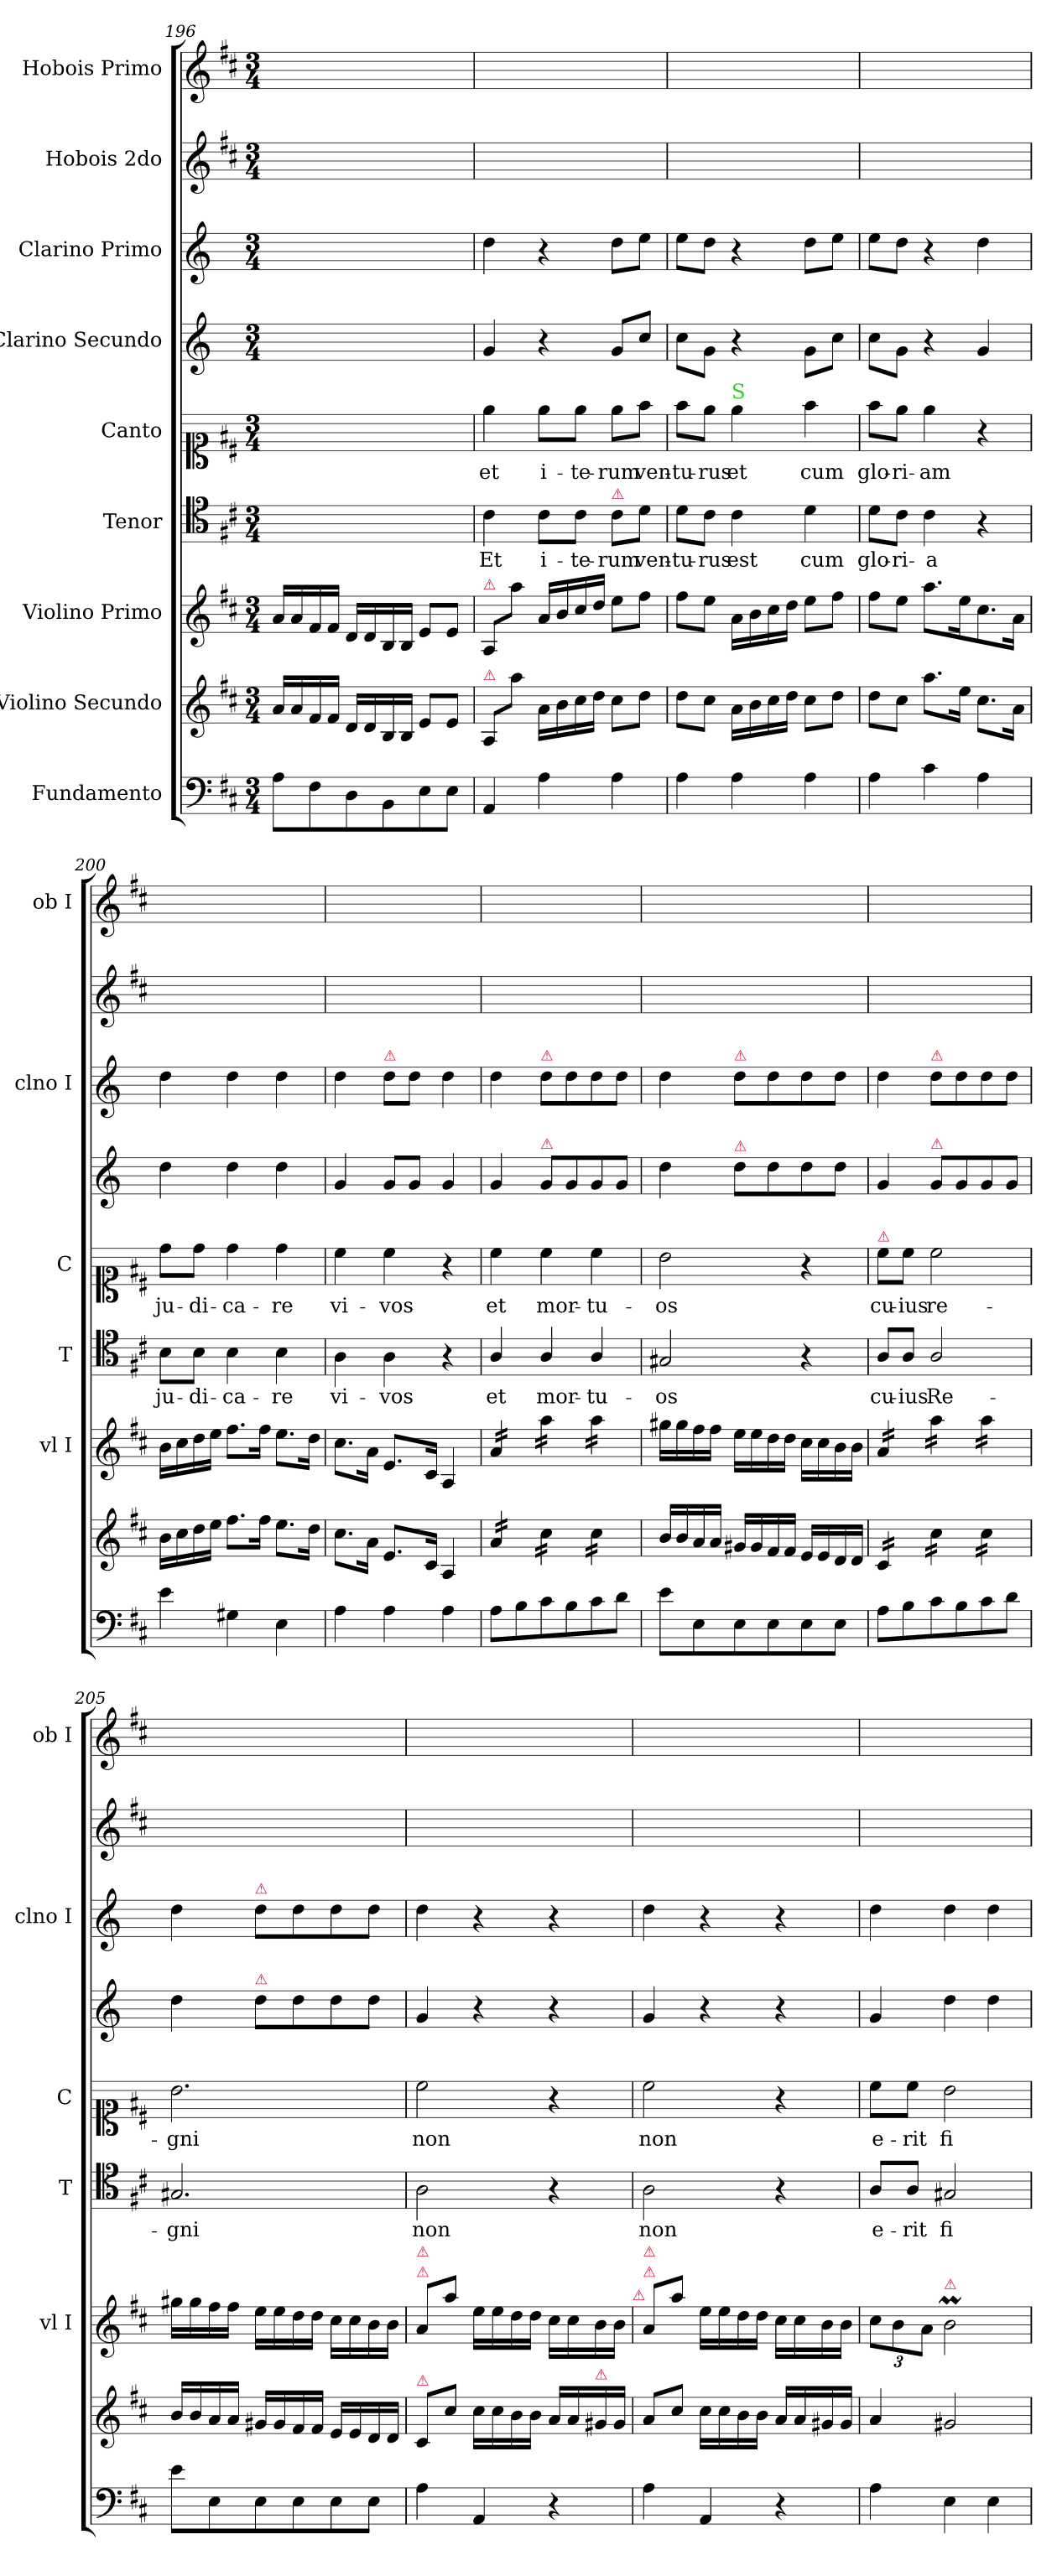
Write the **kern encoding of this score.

**kern	**kern	**kern	**kern	**text	**kern	**text	**kern	**kern	**kern	**kern
*part9	*part8	*part7	*part6	*part6	*part5	*part5	*part4	*part3	*part2	*part1
*staff9	*staff8	*staff7	*staff6	*staff6	*staff5	*staff5	*staff4	*staff3	*staff2	*staff1
*I"Fundamento	*I"Violino Secundo	*I"Violino Primo	*I"Tenor	*	*I"Canto	*	*I"Clarino Secundo	*I"Clarino Primo	*I"Hobois 2do	*I"Hobois Primo
*	*	*I'vl I	*I'T	*	*I'C	*	*	*I'clno I	*	*I'ob I
*clefF4	*clefG2	*clefG2	*clefC4	*	*clefC1	*	*clefG2	*clefG2	*clefG2	*clefG2
*	*	*	*	*	*	*	*ITrd-1c-2	*ITrd-1c-2	*	*
*k[f#c#]	*k[f#c#]	*k[f#c#]	*k[f#c#]	*	*k[f#c#]	*	*k[f#c#]	*k[f#c#]	*k[f#c#]	*k[f#c#]
*M3/4	*M3/4	*M3/4	*M3/4	*	*M3/4	*	*M3/4	*M3/4	*M3/4	*M3/4
=196	=196	=196	=196	=196	=196	=196	=196	=196	=196	=196
8A\L	16a/LL	16a/LL	2.ryy	.	2.ryy	.	2.ryy	2.ryy	2.ryy	2.ryy
.	16a/	16a/	.	.	.	.	.	.	.	.
8F#\	16f#/	16f#/	.	.	.	.	.	.	.	.
.	16f#/JJ	16f#/JJ	.	.	.	.	.	.	.	.
8D\	16d/LL	16d/LL	.	.	.	.	.	.	.	.
.	16d/	16d/	.	.	.	.	.	.	.	.
8BB\	16B/	16B/	.	.	.	.	.	.	.	.
.	16B/JJ	16B/JJ	.	.	.	.	.	.	.	.
8E\	8e/L	8e/L	.	.	.	.	.	.	.	.
8E\J	8e/J	8e/J	.	.	.	.	.	.	.	.
=197	=197	=197	=197	=197	=197	=197	=197	=197	=197	=197
!	!	!LO:TX:a:color=crimson:t=⚠	!	!	!	!	!	!	!	!
!	!LO:TX:a:color=crimson:t=⚠	!	!	!	!	!	!	!	!	!
4AA/	8A/L	8A/L	4c#\	Et	4ee\	et	4a/	4ee\	2.ryy	2.ryy
.	8aa\J	8aa\J	.	.	.	.	.	.	.	.
4A\	16a\LL	16a/LL	8c#\L	i-	8ee\L	i-	4r	4r	.	.
.	16b\	16b/	.	.	.	.	.	.	.	.
.	16cc#\	16cc#/	8c#\J	-te-	8ee\J	-te-	.	.	.	.
.	16dd\JJ	16dd/JJ	.	.	.	.	.	.	.	.
!	!	!	!LO:TX:a:color=crimson:t=⚠	!	!	!	!	!	!	!
4A\	8cc#\L	8ee\L	8c#\L	-rum	8ee\L	-rum	8a/L	8ee\L	.	.
.	8dd\J	8ff#\J	8d\J	ven-	8ff#\J	ven-	8dd/J	8ff#\J	.	.
=198	=198	=198	=198	=198	=198	=198	=198	=198	=198	=198
4A\	8dd\L	8ff#\L	8d\L	-tu-	8ff#\L	-tu-	8dd\L	8ff#\L	2.ryy	2.ryy
.	8cc#\J	8ee\J	8c#\J	-rus	8ee\J	-rus	8a\J	8ee\J	.	.
!	!	!	!	!	!LO:TX:a:color=limegreen:t=S	!	!	!	!	!
4A\	16a\LL	16a\LL	4c#\	est	4ee\	et	4r	4r	.	.
.	16b\	16b\	.	.	.	.	.	.	.	.
.	16cc#\	16cc#\	.	.	.	.	.	.	.	.
.	16dd\JJ	16dd\JJ	.	.	.	.	.	.	.	.
4A\	8cc#\L	8ee\L	4d\	cum	4ff#\	cum	8a\L	8ee\L	.	.
.	8dd\J	8ff#\J	.	.	.	.	8dd\J	8ff#\J	.	.
=199	=199	=199	=199	=199	=199	=199	=199	=199	=199	=199
4A\	8dd\L	8ff#\L	8d\L	glo-	8ff#\L	glo-	8dd\L	8ff#\L	2.ryy	2.ryy
.	8cc#\J	8ee\J	8c#\J	-ri-	8ee\J	-ri-	8a\J	8ee\J	.	.
4c#\	8.aa\L	8.aa\L	4c#\	-a	4ee\	-am	4r	4r	.	.
.	16ee\Jk	16ee\K	.	.	.	.	.	.	.	.
4A\	8.cc#\L	8.cc#\	4r	.	4r	.	4a/	4ee\	.	.
.	16a\Jk	16a\Jk	.	.	.	.	.	.	.	.
=200	=200	=200	=200	=200	=200	=200	=200	=200	=200	=200
4e\	16b\LL	16b\LL	8B\L	ju-	8dd\L	ju-	4ee\	4ee\	2.ryy	2.ryy
.	16cc#\	16cc#\	.	.	.	.	.	.	.	.
.	16dd\	16dd\	8B\J	-di-	8dd\J	-di-	.	.	.	.
.	16ee\JJ	16ee\JJ	.	.	.	.	.	.	.	.
4G#X\	8.ff#\L	8.ff#\L	4B\	-ca-	4dd\	-ca-	4ee\	4ee\	.	.
.	16ff#\Jk	16ff#\Jk	.	.	.	.	.	.	.	.
4E\	8.ee\L	8.ee\L	4B\	-re	4dd\	-re	4ee\	4ee\	.	.
.	16dd\Jk	16dd\Jk	.	.	.	.	.	.	.	.
=201	=201	=201	=201	=201	=201	=201	=201	=201	=201	=201
4A\	8.cc#\L	8.cc#\L	4A\	vi-	4cc#\	vi-	4a/	4ee\	2.ryy	2.ryy
.	16a\Jk	16a\Jk	.	.	.	.	.	.	.	.
!	!	!	!	!	!	!	!	!LO:TX:a:color=crimson:t=⚠	!	!
4A\	8.e/L	8.e/L	4A\	-vos	4cc#\	-vos	8a/L	8ee\L	.	.
.	.	.	.	.	.	.	8a/J	8ee\J	.	.
.	16c#/Jk	16c#/Jk	.	.	.	.	.	.	.	.
4A\	4A/	4A/	4r	.	4r	.	4a/	4ee\	.	.
=202	=202	=202	=202	=202	=202	=202	=202	=202	=202	=202
*	*tremolo	*	*	*	*	*	*	*	*	*
*	*	*tremolo	*	*	*	*	*	*	*	*
8A\L	16a/LL	16a/LL	4A/	et	4cc#\	et	4a/	4ee\	2.ryy	2.ryy
.	16a/	16a/	.	.	.	.	.	.	.	.
8B\	16a/	16a/	.	.	.	.	.	.	.	.
.	16a/JJ	16a/JJ	.	.	.	.	.	.	.	.
!	!	!	!	!	!	!	!	!LO:TX:a:color=crimson:t=⚠	!	!
!	!	!	!	!	!	!	!LO:TX:a:color=crimson:t=⚠	!	!	!
8c#\	16cc#\LL	16aa\LL	4A/	mor-	4cc#\	mor-	8a/L	8ee\L	.	.
.	16cc#\	16aa\	.	.	.	.	.	.	.	.
8B\	16cc#\	16aa\	.	.	.	.	8a/	8ee\	.	.
.	16cc#\JJ	16aa\JJ	.	.	.	.	.	.	.	.
8c#\	16cc#\LL	16aa\LL	4A/	-tu-	4cc#\	-tu-	8a/	8ee\	.	.
.	16cc#\	16aa\	.	.	.	.	.	.	.	.
8d\J	16cc#\	16aa\	.	.	.	.	8a/J	8ee\J	.	.
.	16cc#\JJ	16aa\JJ	.	.	.	.	.	.	.	.
*	*	*Xtremolo	*	*	*	*	*	*	*	*
*	*Xtremolo	*	*	*	*	*	*	*	*	*
=203	=203	=203	=203	=203	=203	=203	=203	=203	=203	=203
8e\L	16b/LL	16gg#X\LL	2G#X/	-os	2b\	-os	4ee\	4ee\	2.ryy	2.ryy
.	16b/	16gg#\	.	.	.	.	.	.	.	.
8E\	16a/	16ff#\	.	.	.	.	.	.	.	.
.	16a/JJ	16ff#\JJ	.	.	.	.	.	.	.	.
!	!	!	!	!	!	!	!	!LO:TX:a:color=crimson:t=⚠	!	!
!	!	!	!	!	!	!	!LO:TX:a:color=crimson:t=⚠	!	!	!
8E\	16g#X/LL	16ee\LL	.	.	.	.	8ee\L	8ee\L	.	.
.	16g#/	16ee\	.	.	.	.	.	.	.	.
8E\	16f#/	16dd\	.	.	.	.	8ee\	8ee\	.	.
.	16f#/JJ	16dd\JJ	.	.	.	.	.	.	.	.
8E\	16e/LL	16cc#\LL	4r	.	4r	.	8ee\	8ee\	.	.
.	16e/	16cc#\	.	.	.	.	.	.	.	.
8E\J	16d/	16b\	.	.	.	.	8ee\J	8ee\J	.	.
.	16d/JJ	16b\JJ	.	.	.	.	.	.	.	.
=204	=204	=204	=204	=204	=204	=204	=204	=204	=204	=204
!	!	!	!	!	!LO:TX:a:color=crimson:t=⚠	!	!	!	!	!
*	*tremolo	*	*	*	*	*	*	*	*	*
*	*	*tremolo	*	*	*	*	*	*	*	*
8A\L	16c#/LL	16a/LL	8A/L	cu-	8cc#\L	cu-	4a/	4ee\	2.ryy	2.ryy
.	16c#/	16a/	.	.	.	.	.	.	.	.
8B\	16c#/	16a/	8A/J	-ius	8cc#\J	-ius	.	.	.	.
.	16c#/JJ	16a/JJ	.	.	.	.	.	.	.	.
!	!	!	!	!	!	!	!	!LO:TX:a:color=crimson:t=⚠	!	!
!	!	!	!	!	!	!	!LO:TX:a:color=crimson:t=⚠	!	!	!
8c#\	16cc#\LL	16aa\LL	2A/	Re-	2cc#\	re-	8a/L	8ee\L	.	.
.	16cc#\	16aa\	.	.	.	.	.	.	.	.
8B\	16cc#\	16aa\	.	.	.	.	8a/	8ee\	.	.
.	16cc#\JJ	16aa\JJ	.	.	.	.	.	.	.	.
8c#\	16cc#\LL	16aa\LL	.	.	.	.	8a/	8ee\	.	.
.	16cc#\	16aa\	.	.	.	.	.	.	.	.
8d\J	16cc#\	16aa\	.	.	.	.	8a/J	8ee\J	.	.
.	16cc#\JJ	16aa\JJ	.	.	.	.	.	.	.	.
*	*	*Xtremolo	*	*	*	*	*	*	*	*
*	*Xtremolo	*	*	*	*	*	*	*	*	*
=205	=205	=205	=205	=205	=205	=205	=205	=205	=205	=205
8e\L	16b/LL	16gg#X\LL	2.G#X/	-gni	2.b\	-gni	4ee\	4ee\	2.ryy	2.ryy
.	16b/	16gg#\	.	.	.	.	.	.	.	.
8E\	16a/	16ff#\	.	.	.	.	.	.	.	.
.	16a/JJ	16ff#\JJ	.	.	.	.	.	.	.	.
!	!	!	!	!	!	!	!	!LO:TX:a:color=crimson:t=⚠	!	!
!	!	!	!	!	!	!	!LO:TX:a:color=crimson:t=⚠	!	!	!
8E\	16g#X/LL	16ee\LL	.	.	.	.	8ee\L	8ee\L	.	.
.	16g#/	16ee\	.	.	.	.	.	.	.	.
8E\	16f#/	16dd\	.	.	.	.	8ee\	8ee\	.	.
.	16f#/JJ	16dd\JJ	.	.	.	.	.	.	.	.
8E\	16e/LL	16cc#\LL	.	.	.	.	8ee\	8ee\	.	.
.	16e/	16cc#\	.	.	.	.	.	.	.	.
8E\J	16d/	16b\	.	.	.	.	8ee\J	8ee\J	.	.
.	16d/JJ	16b\JJ	.	.	.	.	.	.	.	.
=206	=206	=206	=206	=206	=206	=206	=206	=206	=206	=206
!	!	!LO:TX:a:color=crimson:t=⚠	!	!	!	!	!	!	!	!
!	!	!LO:TX:a:color=crimson:t=⚠	!	!	!	!	!	!	!	!
!	!LO:TX:a:color=crimson:t=⚠	!	!	!	!	!	!	!	!	!
4A\	8c#/L	8a/L	2A\	non	2cc#\	non	4a/	4ee\	2.ryy	2.ryy
.	8cc#\J	8aa\J	.	.	.	.	.	.	.	.
4AA/	16cc#\LL	16ee\LL	.	.	.	.	4r	4r	.	.
.	16cc#\	16ee\	.	.	.	.	.	.	.	.
.	16b\	16dd\	.	.	.	.	.	.	.	.
.	16b\JJ	16dd\JJ	.	.	.	.	.	.	.	.
4r	16a/LL	16cc#\LL	4r	.	4r	.	4r	4r	.	.
.	16a/	16cc#\	.	.	.	.	.	.	.	.
!	!LO:TX:a:color=crimson:t=⚠	!	!	!	!	!	!	!	!	!
.	16g#X/	16b\	.	.	.	.	.	.	.	.
.	16g#/JJ	16b\JJ	.	.	.	.	.	.	.	.
!	!	!LO:TX:a:color=crimson:t=⚠	!	!	!	!	!	!	!	!
=207	=207	=207	=207	=207	=207	=207	=207	=207	=207	=207
!	!	!LO:TX:a:color=crimson:t=⚠	!	!	!	!	!	!	!	!
!	!	!LO:TX:a:color=crimson:t=⚠	!	!	!	!	!	!	!	!
4A\	8a/L	8a/L	2A\	non	2cc#\	non	4a/	4ee\	2.ryy	2.ryy
.	8cc#/J	8aa\J	.	.	.	.	.	.	.	.
4AA/	16cc#\LL	16ee\LL	.	.	.	.	4r	4r	.	.
.	16cc#\	16ee\	.	.	.	.	.	.	.	.
.	16b\	16dd\	.	.	.	.	.	.	.	.
.	16b\JJ	16dd\JJ	.	.	.	.	.	.	.	.
4r	16a/LL	16cc#\LL	4r	.	4r	.	4r	4r	.	.
.	16a/	16cc#\	.	.	.	.	.	.	.	.
.	16g#X/	16b\	.	.	.	.	.	.	.	.
.	16g#/JJ	16b\JJ	.	.	.	.	.	.	.	.
=208	=208	=208	=208	=208	=208	=208	=208	=208	=208	=208
4A\	4a/	12cc#\L	8A/L	e-	8cc#\L	e-	4a/	4ee\	2.ryy	2.ryy
.	.	12b\	.	.	.	.	.	.	.	.
.	.	.	8A/J	-rit	8cc#\J	-rit	.	.	.	.
.	.	12a\J	.	.	.	.	.	.	.	.
!	!	!LO:TX:a:color=crimson:t=⚠	!	!	!	!	!	!	!	!
4E\	2g#X/	2bM\	2G#X/	fi-	2b\	fi-	4ee\	4ee\	.	.
4E\	.	.	.	.	.	.	4ee\	4ee\	.	.
=	=	=	=	=	=	=	=	=	=	=
*-	*-	*-	*-	*-	*-	*-	*-	*-	*-	*-
